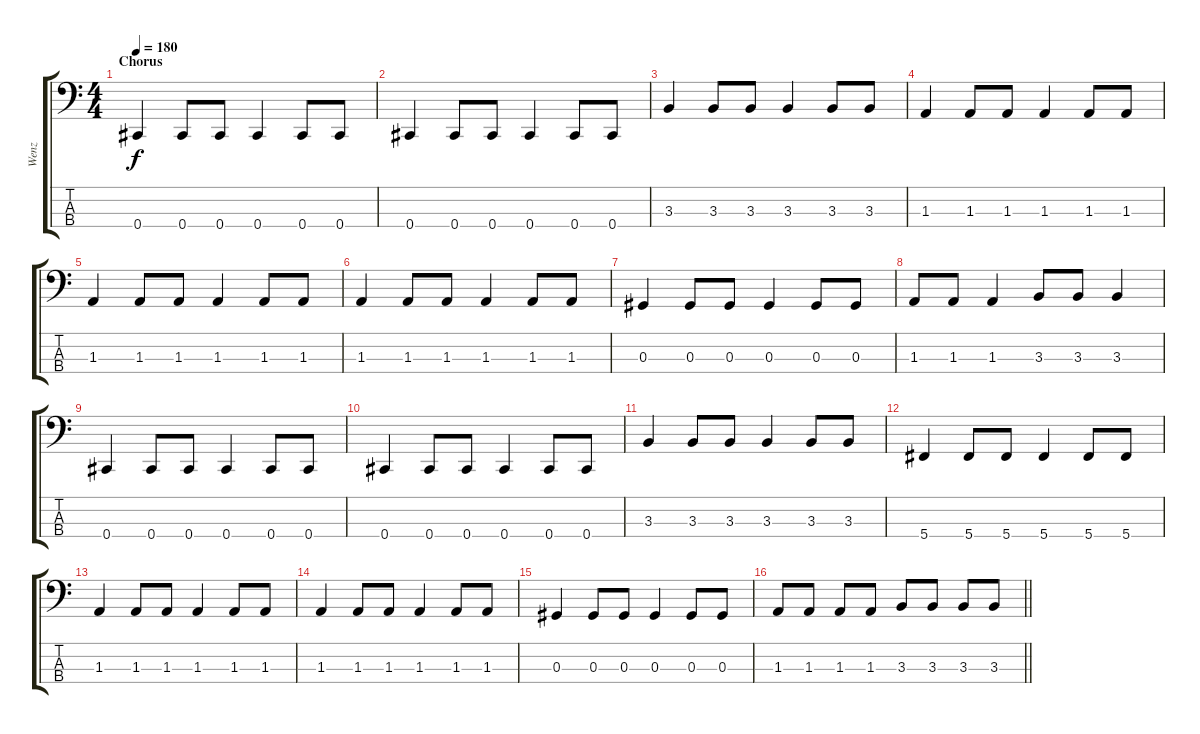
\track ("Wenz" "Wenz") {instrument electricbasspick}
\staff {score tabs}
\tuning (Gb2 Db2 Ab1 Db1) {hide}
\ts (4 4)
\section ("" "Chorus")
\tempo 180
\clef f4
\ks c
0.4.4{dy f} 0.4.8 0.4.8 0.4.4 0.4.8 0.4.8 |
0.4.4 0.4.8 0.4.8 0.4.4 0.4.8 0.4.8 |
3.3.4 3.3.8 3.3.8 3.3.4 3.3.8 3.3.8 |
1.3.4 1.3.8 1.3.8 1.3.4 1.3.8 1.3.8 |
1.3.4 1.3.8 1.3.8 1.3.4 1.3.8 1.3.8 |
1.3.4 1.3.8 1.3.8 1.3.4 1.3.8 1.3.8 |
0.3.4 0.3.8 0.3.8 0.3.4 0.3.8 0.3.8 |
1.3.8 1.3.8 1.3.4 3.3.8 3.3.8 3.3.4 |
0.4.4 0.4.8 0.4.8 0.4.4 0.4.8 0.4.8 |
0.4.4 0.4.8 0.4.8 0.4.4 0.4.8 0.4.8 |
3.3.4 3.3.8 3.3.8 3.3.4 3.3.8 3.3.8 |
5.4.4 5.4.8 5.4.8 5.4.4 5.4.8 5.4.8 |
1.3.4 1.3.8 1.3.8 1.3.4 1.3.8 1.3.8 |
1.3.4 1.3.8 1.3.8 1.3.4 1.3.8 1.3.8 |
0.3.4 0.3.8 0.3.8 0.3.4 0.3.8 0.3.8 |
\barLineRight lightlight
1.3.8 1.3.8 1.3.8 1.3.8 3.3.8 3.3.8 3.3.8 3.3.8
